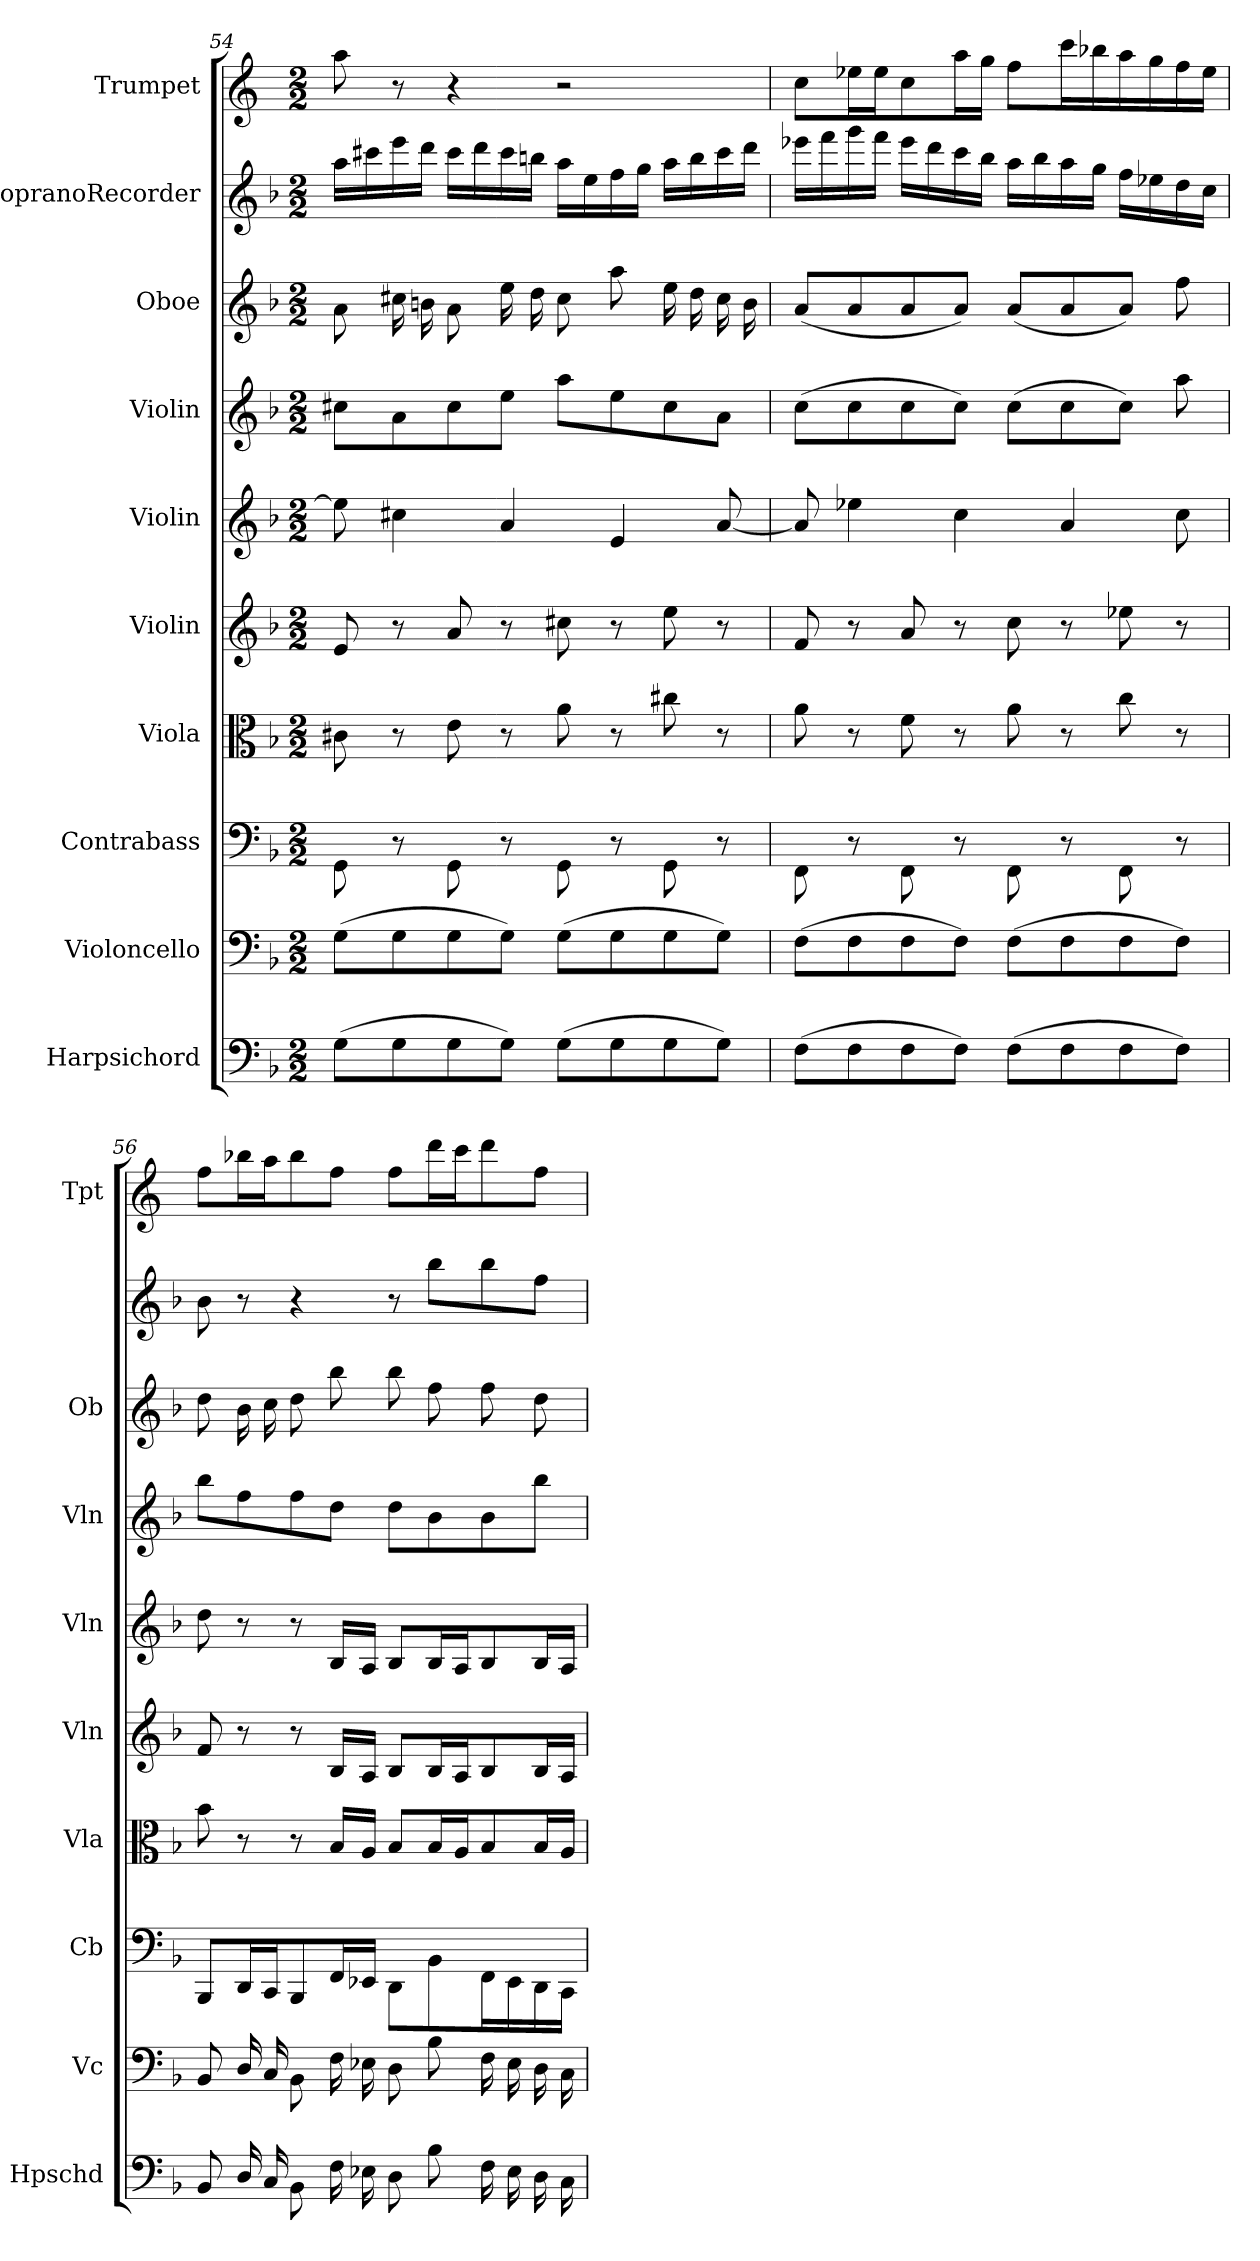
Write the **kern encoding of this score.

**kern	**kern	**kern	**kern	**kern	**kern	**kern	**kern	**kern	**kern
*part10	*part9	*part8	*part7	*part6	*part5	*part4	*part3	*part2	*part1
*staff10	*staff9	*staff8	*staff7	*staff6	*staff5	*staff4	*staff3	*staff2	*staff1
*I"Harpsichord	*I"Violoncello	*I"Contrabass	*I"Viola	*I"Violin	*I"Violin	*I"Violin	*I"Oboe	*I"SopranoRecorder	*I"Trumpet
*I'Hpschd	*I'Vc	*I'Cb	*I'Vla	*I'Vln	*I'Vln	*I'Vln	*I'Ob	*	*I'Tpt
*clefF4	*clefF4	*clefF4	*clefC3	*clefG2	*clefG2	*clefG2	*clefG2	*clefG2	*clefG2
*k[b-]	*k[b-]	*k[b-]	*k[b-]	*k[b-]	*k[b-]	*k[b-]	*k[b-]	*k[b-]	*k[]
*M2/2	*M2/2	*M2/2	*M2/2	*M2/2	*M2/2	*M2/2	*M2/2	*M2/2	*M2/2
=54	=54	=54	=54	=54	=54	=54	=54	=54	=54
(8G\L	(8G\L	8GG\	8c#X\	8e/	8ee\]	8cc#X\L	8a\	16aa\LL	8aa\
.	.	.	.	.	.	.	.	16ccc#X\	.
8G\	8G\	8r	8r	8r	4cc#X\	8a\	16cc#X\	16eee\	8r
.	.	.	.	.	.	.	16bn\	16ddd\JJ	.
8G\	8G\	8GG\	8e\	8a/	.	8cc#\	8a\	16ccc#\LL	4r
.	.	.	.	.	.	.	.	16ddd\	.
8G\J)	8G\J)	8r	8r	8r	4a/	8ee\J	16ee\	16ccc#\	.
.	.	.	.	.	.	.	16dd\	16bbn\JJ	.
(8G\L	(8G\L	8GG\	8a\	8cc#X\	.	8aa\L	8cc#\	16aa\LL	2r
.	.	.	.	.	.	.	.	16ee\	.
8G\	8G\	8r	8r	8r	4e/	8ee\	8aa\	16ff\	.
.	.	.	.	.	.	.	.	16gg\JJ	.
8G\	8G\	8GG\	8cc#X\	8ee\	.	8cc#\	16ee\	16aa\LL	.
.	.	.	.	.	.	.	16dd\	16bb\	.
8G\J)	8G\J)	8r	8r	8r	[8a/	8a\J	16cc#\	16ccc#\	.
.	.	.	.	.	.	.	16b\	16ddd\JJ	.
=55	=55	=55	=55	=55	=55	=55	=55	=55	=55
(8F\L	(8F\L	8FF\	8a\	8f/	8a/]	(8cc\L	(8a/L	16eee-X\LL	8cc\L
.	.	.	.	.	.	.	.	16fff\	.
8F\	8F\	8r	8r	8r	4ee-X\	8cc\	8a/	16ggg\	16ee-X\L
.	.	.	.	.	.	.	.	16fff\JJ	16ee-\J
8F\	8F\	8FF\	8f\	8a/	.	8cc\	8a/	16eee-\LL	8cc\
.	.	.	.	.	.	.	.	16ddd\	.
8F\J)	8F\J)	8r	8r	8r	4cc\	8cc\J)	8a/J)	16ccc\	16aa\L
.	.	.	.	.	.	.	.	16bb-\JJ	16gg\JJ
(8F\L	(8F\L	8FF\	8a\	8cc\	.	(8cc\L	(8a/L	16aa\LL	8ff\L
.	.	.	.	.	.	.	.	16bb-\	.
8F\	8F\	8r	8r	8r	4a/	8cc\	8a/	16aa\	16ccc\L
.	.	.	.	.	.	.	.	16gg\JJ	16bb-X\
8F\	8F\	8FF\	8cc\	8ee-X\	.	8cc\J)	8a/J)	16ff\LL	16aa\
.	.	.	.	.	.	.	.	16ee-X\	16gg\
8F\J)	8F\J)	8r	8r	8r	8cc\	8aa\	8ff\	16dd\	16ff\
.	.	.	.	.	.	.	.	16cc\JJ	16ee-\JJ
=56	=56	=56	=56	=56	=56	=56	=56	=56	=56
8BB-/	8BB-/	8BBB-/L	8b-\	8f/	8dd\	8bb-\L	8dd\	8b-\	8ff\L
16D/	16D/	16DD/L	8r	8r	8r	8ff\	16b-\	8r	16bb-X\L
16C/	16C/	16CC/J	.	.	.	.	16cc\	.	16aa\J
8BB-\	8BB-\	8BBB-/	8r	8r	8r	8ff\	8dd\	4r	8bb-\
16F\	16F\	16FF/L	16B-/LL	16B-/LL	16B-/LL	8dd\J	8bb-\	.	8ff\J
16E-X\	16E-X\	16EE-X/JJ	16A/JJ	16A/JJ	16A/JJ	.	.	.	.
8D\	8D\	8DD\L	8B-/L	8B-/L	8B-/L	8dd\L	8bb-\	8r	8ff\L
8B-\	8B-\	8BB-\	16B-/L	16B-/L	16B-/L	8b-\	8ff\	8bb-\L	16ddd\L
.	.	.	16A/J	16A/J	16A/J	.	.	.	16ccc\J
16F\	16F\	16FF\L	8B-/	8B-/	8B-/	8b-\	8ff\	8bb-\	8ddd\
16E-\	16E-\	16EE-\	.	.	.	.	.	.	.
16D\	16D\	16DD\	16B-/L	16B-/L	16B-/L	8bb-\J	8dd\	8ff\J	8ff\J
16C\	16C\	16CC\JJ	16A/JJ	16A/JJ	16A/JJ	.	.	.	.
=	=	=	=	=	=	=	=	=	=
*-	*-	*-	*-	*-	*-	*-	*-	*-	*-
